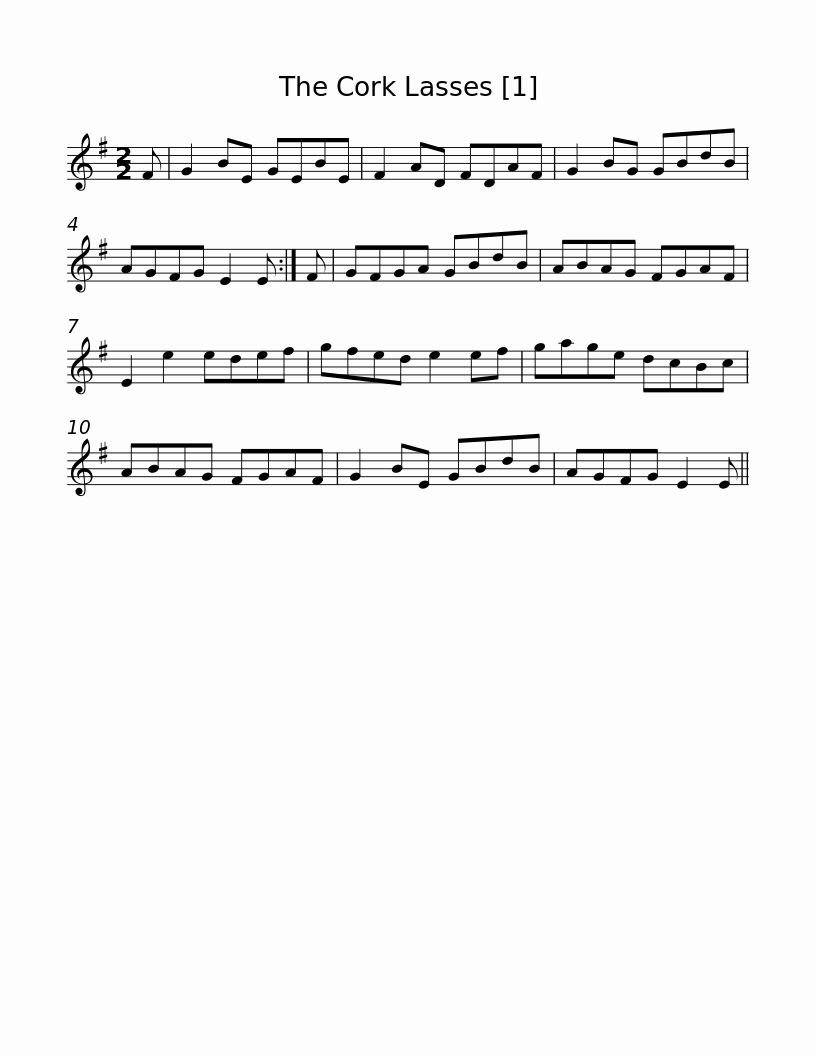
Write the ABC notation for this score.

X:1
L:1/8
M:2/2
I:linebreak $
K:Emin
V:1 treble
V:1
 F | G2 BE GEBE | F2 AD FDAF | G2 BG GBdB | AGFG E2 E :| %5
 F | GFGA GBdB |$ ABAG FGAF | E2 e2 edef | gfed e2 ef | %10
 gage dcBc | ABAG FGAF | G2 BE GBdB |$ AGFG E2 E || %14
